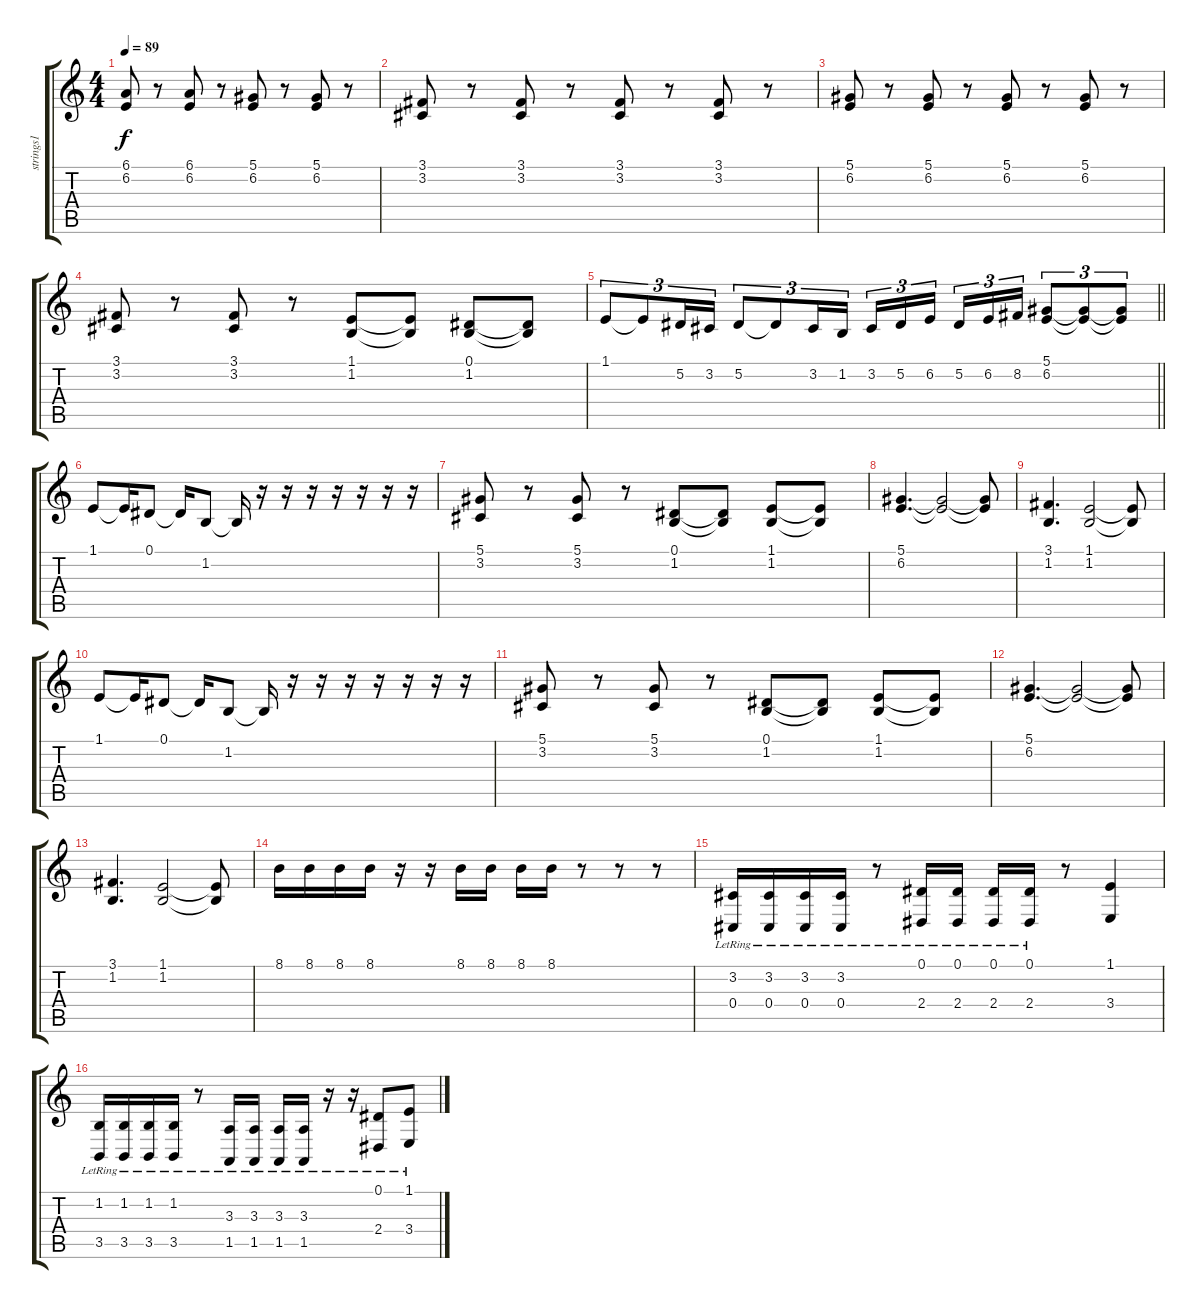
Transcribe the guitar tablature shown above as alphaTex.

\track ("strings1" "strings1") {instrument violin}
\staff {score tabs}
\tuning (Eb4 Bb3 Gb3 Db3 Ab2 Db2) {hide}
\ts (4 4)
\tempo 89
\clef g2
\ks c
(6.1 6.2).8{dy f} r.8 (6.1 6.2).8 r.8 (5.1 6.2).8 r.8 (5.1 6.2).8 r.8 |
(3.1 3.2).8 r.8 (3.1 3.2).8 r.8 (3.1 3.2).8 r.8 (3.1 3.2).8 r.8 |
(5.1 6.2).8 r.8 (5.1 6.2).8 r.8 (5.1 6.2).8 r.8 (5.1 6.2).8 r.8 |
(3.1 3.2).8 r.8 (3.1 3.2).8 r.8 (1.1 1.2).8 (1.1{t} 1.2{t}).8 (0.1 1.2).8 (0.1{t} 1.2{t}).8 |
\barLineRight lightlight
1.1.8{tu (3 2)} 1.1{t}.8{tu (3 2)} 5.2.16{tu (3 2)} 3.2.16{tu (3 2)} 5.2.8{tu (3 2)} 5.2{t}.8{tu (3 2)} 3.2.16{tu (3 2)} 1.2.16{tu (3 2)} 3.2.16{tu (3 2)} 5.2.16{tu (3 2)} 6.2.16{tu (3 2) beam splitsecondary} 5.2.16{tu (3 2)} 6.2.16{tu (3 2)} 8.2.16{tu (3 2)} (5.1 6.2).8{tu (3 2)} (5.1{t} 6.2{t}).8{tu (3 2)} (5.1{t} 6.2{t}).8{tu (3 2)} |
1.1.8 1.1{t}.16 0.1.8 0.1{t}.16 1.2.8 1.2{t}.16 r.16 r.16 r.16 r.16 r.16 r.16 r.16 |
(5.1 3.2).8 r.8 (5.1 3.2).8 r.8 (0.1 1.2).8 (0.1{t} 1.2{t}).8 (1.1 1.2).8 (1.1{t} 1.2{t}).8 |
(5.1 6.2).4{d} (5.1{t} 6.2{t}).2 (5.1{t} 6.2{t}).8 |
(3.1 1.2).4{d} (1.1 1.2).2 (1.1{t} 1.2{t}).8 |
1.1.8 1.1{t}.16 0.1.8 0.1{t}.16 1.2.8 1.2{t}.16 r.16 r.16 r.16 r.16 r.16 r.16 r.16 |
(5.1 3.2).8 r.8 (5.1 3.2).8 r.8 (0.1 1.2).8 (0.1{t} 1.2{t}).8 (1.1 1.2).8 (1.1{t} 1.2{t}).8 |
(5.1 6.2).4{d} (5.1{t} 6.2{t}).2 (5.1{t} 6.2{t}).8 |
(3.1 1.2).4{d} (1.1 1.2).2 (1.1{t} 1.2{t}).8 |
8.1.16 8.1.16 8.1.16 8.1.16 r.16 r.16 8.1.16 8.1.16 8.1.16 8.1.16 r.8 r.8 r.8 |
(3.2{lr} 0.4{lr}).16 (3.2{lr} 0.4{lr}).16 (3.2{lr} 0.4{lr}).16 (3.2{lr} 0.4{lr}).16 r.8 (0.1{lr} 2.4{lr}).16 (0.1{lr} 2.4{lr}).16 (0.1{lr} 2.4{lr}).16 (0.1{lr} 2.4{lr}).16 r.8 (1.1 3.4).4 |
(1.2{lr} 3.5{lr}).16 (1.2{lr} 3.5{lr}).16 (1.2{lr} 3.5{lr}).16 (1.2{lr} 3.5{lr}).16 r.8 (3.3{lr} 1.5{lr}).16 (3.3{lr} 1.5{lr}).16 (3.3{lr} 1.5{lr}).16 (3.3{lr} 1.5{lr}).16 r.16 r.16 (0.1{lr} 2.4{lr}).8 (1.1 3.4{lr}).8
